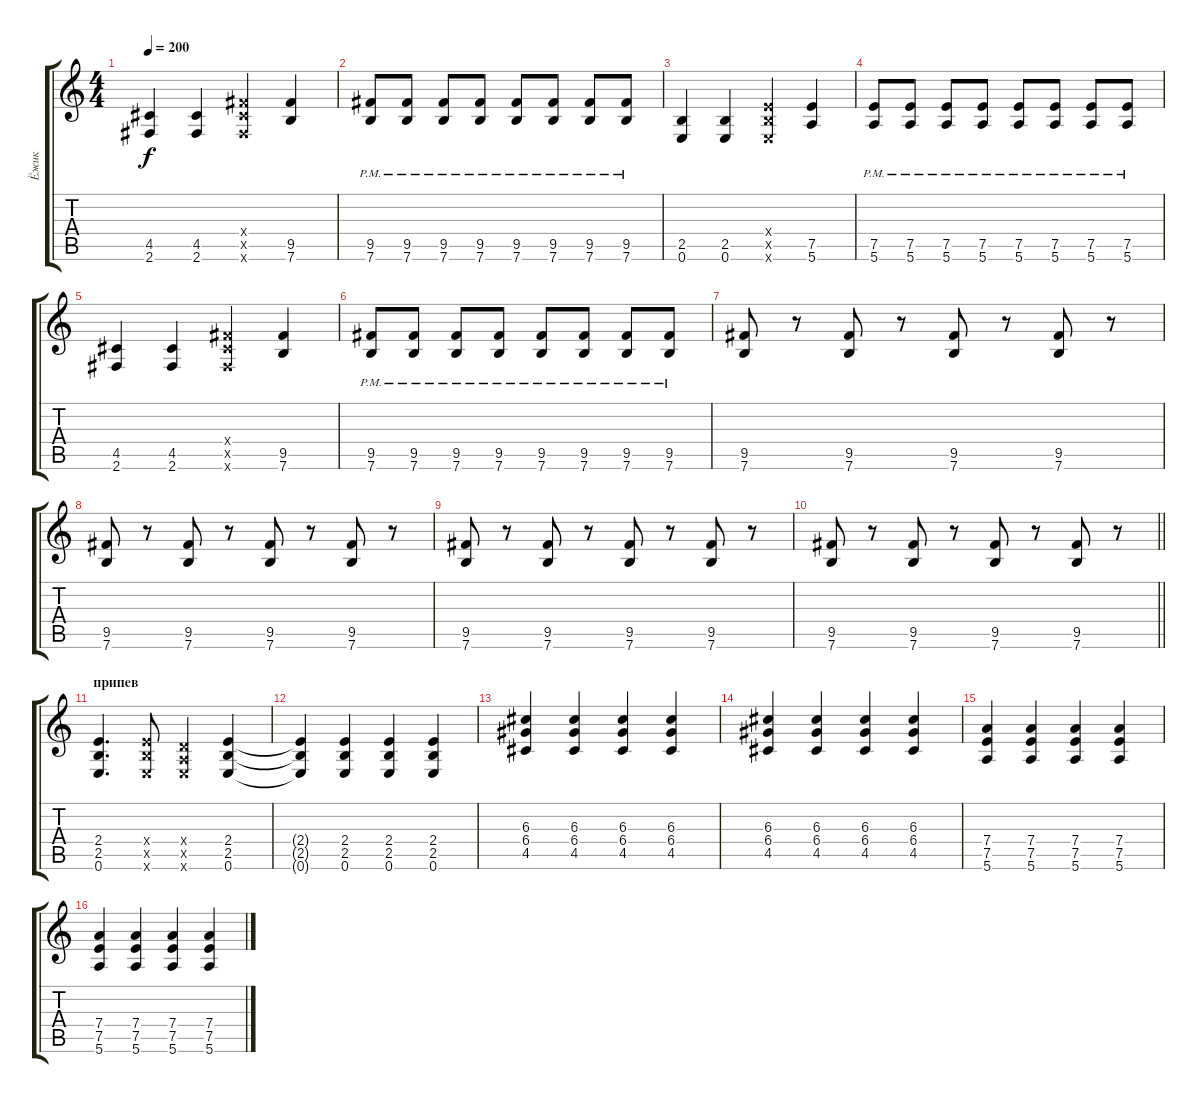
\track ("Ёжик" "Ёжик") {instrument electricguitarmuted}
\staff {score tabs}
\tuning (E4 B3 G3 D3 A2 E2) {hide}
\ts (4 4)
\tempo 200
\clef g2
\ks c
(4.5 2.6).4{dy f} (4.5 2.6).4 (4.4{x} 4.5{x} 2.6{x}).4 (9.5 7.6).4 |
(9.5{pm} 7.6{pm}).8 (9.5{pm} 7.6{pm}).8 (9.5{pm} 7.6{pm}).8 (9.5{pm} 7.6{pm}).8 (9.5{pm} 7.6{pm}).8 (9.5{pm} 7.6{pm}).8 (9.5{pm} 7.6{pm}).8 (9.5{pm} 7.6{pm}).8 |
(2.5 0.6).4 (2.5 0.6).4 (2.4{x} 2.5{x} 0.6{x}).4 (7.5 5.6).4 |
(7.5{pm} 5.6).8 (7.5{pm} 5.6).8 (7.5{pm} 5.6).8 (7.5{pm} 5.6).8 (7.5{pm} 5.6).8 (7.5{pm} 5.6).8 (7.5{pm} 5.6).8 (7.5{pm} 5.6).8 |
(4.5 2.6).4 (4.5 2.6).4 (4.4{x} 4.5{x} 2.6{x}).4 (9.5 7.6).4 |
(9.5{pm} 7.6{pm}).8 (9.5{pm} 7.6{pm}).8 (9.5{pm} 7.6{pm}).8 (9.5{pm} 7.6{pm}).8 (9.5{pm} 7.6{pm}).8 (9.5{pm} 7.6{pm}).8 (9.5{pm} 7.6{pm}).8 (9.5{pm} 7.6{pm}).8 |
(9.5 7.6).8 r.8 (9.5 7.6).8 r.8 (9.5 7.6).8 r.8 (9.5 7.6).8 r.8 |
(9.5 7.6).8 r.8 (9.5 7.6).8 r.8 (9.5 7.6).8 r.8 (9.5 7.6).8 r.8 |
(9.5 7.6).8 r.8 (9.5 7.6).8 r.8 (9.5 7.6).8 r.8 (9.5 7.6).8 r.8 |
\barLineRight lightlight
(9.5 7.6).8 r.8 (9.5 7.6).8 r.8 (9.5 7.6).8 r.8 (9.5 7.6).8 r.8 |
\section ("" "припев")
(2.4 2.5 0.6).4{d instrument distortionguitar} (2.4{x} 2.5{x} 0.6{x}).8 (0.4{x} 0.5{x} 0.6{x}).4 (2.4 2.5 0.6).4 |
(2.4{t} 2.5{t} 0.6{t}).4 (2.4 2.5 0.6).4 (2.4 2.5 0.6).4 (2.4 2.5 0.6).4 |
(6.3 6.4 4.5).4 (6.3 6.4 4.5).4 (6.3 6.4 4.5).4 (6.3 6.4 4.5).4 |
(6.3 6.4 4.5).4 (6.3 6.4 4.5).4 (6.3 6.4 4.5).4 (6.3 6.4 4.5).4 |
(7.4 7.5 5.6).4 (7.4 7.5 5.6).4 (7.4 7.5 5.6).4 (7.4 7.5 5.6).4 |
(7.4 7.5 5.6).4 (7.4 7.5 5.6).4 (7.4 7.5 5.6).4 (7.4 7.5 5.6).4
